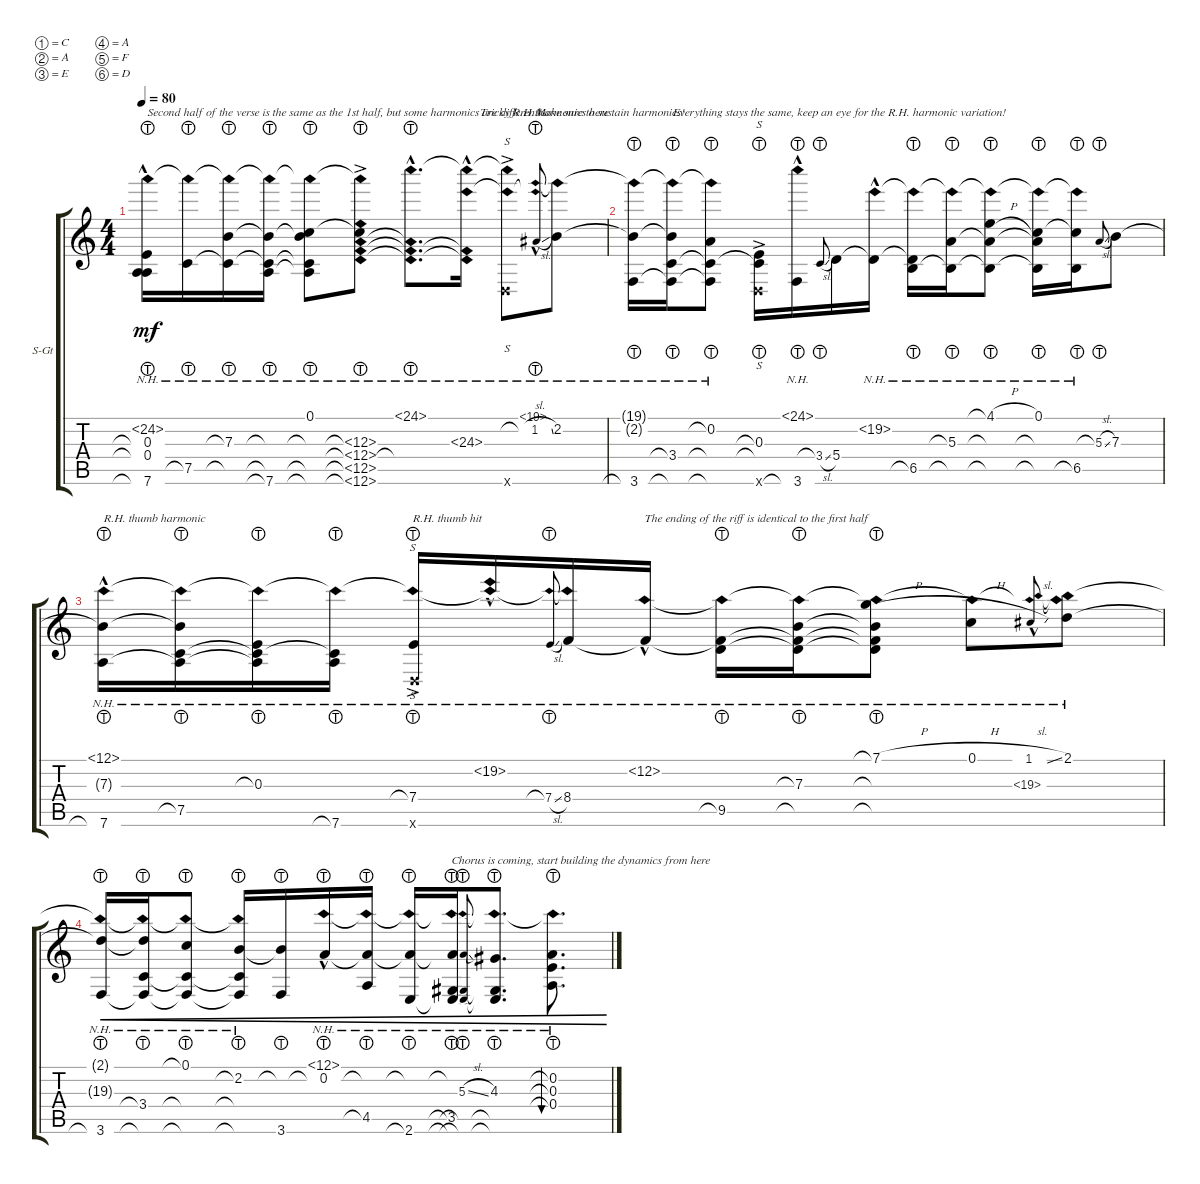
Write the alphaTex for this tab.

\defaultSystemsLayout 4
\bracketExtendMode groupsimilarinstruments
\firstSystemTrackNameOrientation horizontal
\otherSystemsTrackNameOrientation horizontal
\track ("Steel Guitar" "S-Gt") {instrument acousticguitarsteel}
\staff {score tabs}
\tuning (C4 A3 E3 A2 F2 D2)
\ts (4 4)
\tempo 80
\clef g2
\ks c
(7.6{lht} 24.2{nh hac} 0.3{lht t} 0.4{lht t}).16{txt "Second half of the verse is the same as the 1st half, but some harmonics are different!" dy mf} (7.5{lht} 24.2{nh t}).16 (7.3{lht} 7.5{lht t} 24.2{nh t}).16 (7.6{lht} 7.5{lht t} 7.3{lht t} 24.2{nh t}).16 (0.1 7.5{lht t} 7.3{lht t} 7.6{lht t} 24.2{nh t}).8 (12.6{nh lht} 12.5{nh lht} 12.3{nh lht ac} 12.4{nh lht ac} 0.1{t} 24.2{nh t}).8 (12.6{nh t} 12.5{nh t} 24.1{nh hac} 12.4{nh lht t}).8{d txt "                       Tricky R.H. harmonics here"} (24.3{nh hac} 12.6{nh t} 12.5{nh t} 24.1{nh t}).16 (0.6{ac x} 24.1{nh t} 24.3{nh t}).8{s} (1.2{sl lht} 19.1{nh hac} 24.3{nh t}).8{txt "Make sure to sustain harmonics!" gr onbeat} (2.2 19.1{nh t}).8 |
(3.6{lht} 2.2{t} 19.1{nh t}).16 (3.4{lht} 2.2{t} 3.6{lht t} 19.1{nh t}).16{txt "Everything stays the same, keep an eye for the R.H. harmonic variation!"} (0.2{lht} 3.4{lht t} 3.6{lht t} 19.1{nh t}).8 (0.3{lht} 3.4{lht t} 0.6{ac x}).16{s} (3.6{lht} 24.1{nh hac}).16 3.4{sl lht}.8{gr onbeat} 5.4.16 (19.2{nh hac} 5.4{t}).16 (6.5{lht} 5.4{t} 19.2{nh t}).16 (5.3{lht} 6.5{lht t} 19.2{nh t}).16 (4.1{h lht} 5.3{lht t} 6.5{lht t} 19.2{nh t}).8 (0.1 5.3{lht t} 6.5{lht t} 19.2{nh t}).16 (6.5{lht} 0.1{t} 19.2{nh t}).16 5.3{sl lht}.8{gr onbeat} 7.3.8 |
(7.6{lht} 7.3{t} 12.1{nh hac}).16{txt "R.H. thumb harmonic"} (7.5{lht} 7.3{t} 7.6{t} 12.1{nh t}).16 (0.3{lht} 7.5{t} 7.6{t} 12.1{nh t}).16 (7.6{lht} 7.5{t} 12.1{nh t}).16 (7.4{lht} 12.1{nh t} 0.6{ac x}).16{s txt "R.H. thumb hit"} (12.1{nh t} 19.2{nh hac}).16 (7.4{sl lht} 12.1{nh t}).8{gr onbeat} (8.4 12.1{nh t}).16 (12.2{nh hac} 8.4{t}).16{txt "The ending of the riff is identical to the first half"} (9.5{lht} 8.4{t} 12.2{nh t}).16 (7.3{lht} 9.5{lht t} 8.4{t} 12.2{nh t}).16 (7.1{h lht} 7.3{lht t} 9.5{lht t} 8.4{t} 12.2{nh t}).8 (0.1{h} 12.2{nh t}).8 (1.1{sl} 12.2{nh t} 19.3{nh hac}).8{gr onbeat} (2.1 12.2{nh t} 19.3{nh t}).8 |
(3.6{lht} 2.1{t} 19.3{nh t}).16{cre} (3.4{lht} 2.1{t} 3.6{lht t} 19.3{nh t}).16{cre} (0.1{lht} 3.6{lht t} 3.4{lht t} 19.3{nh t}).8{cre} (2.2{lht} 3.6{lht t} 3.4{lht t} 19.3{nh t}).16{cre} (3.6 2.2{lht t}).16{cre} (0.2{lht} 12.1{nh hac}).16{cre} (4.5{lht} 0.2{lht t} 12.1{nh t}).16{cre} (2.6{lht} 0.2{lht t} 12.1{nh t}).16{cre} (3.5{lht} 0.2{lht t} 2.6{lht t} 12.1{nh t}).16{txt "Chorus is coming, start building the dynamics from here" cre} (5.3{sl} 2.6{lht t} 3.5{lht t} 12.1{nh t}).8{gr onbeat cre} (4.3 2.6{lht t} 3.5{lht t} 12.1{nh t}).8{d cre} (0.2{lht} 0.3{lht} 0.4{lht} 12.1{nh t}).8{d bu 30 cre}
